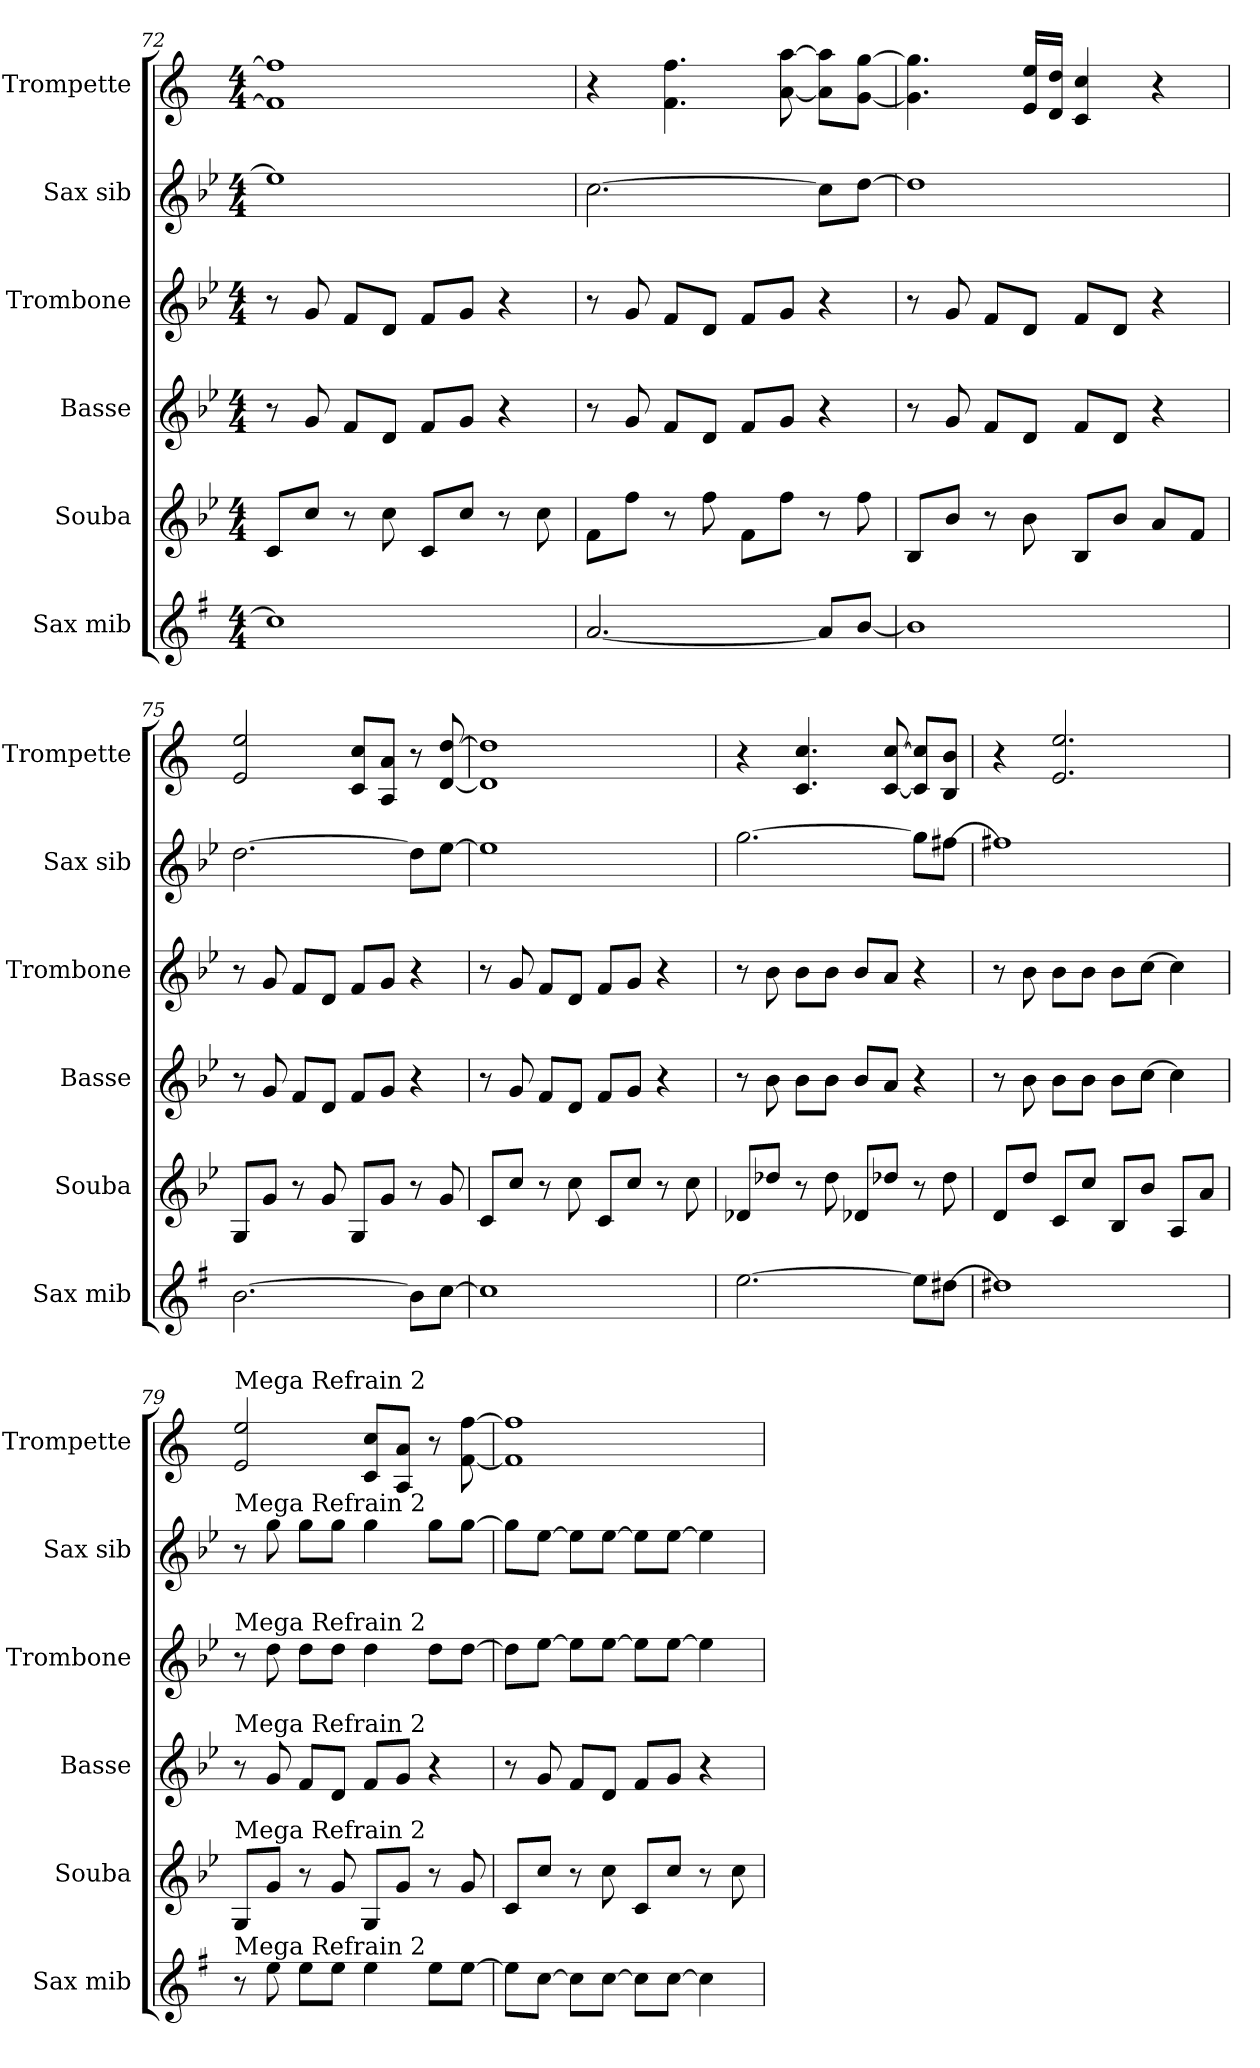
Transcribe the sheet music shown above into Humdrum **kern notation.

**kern	**kern	**kern	**kern	**kern	**kern
*part6	*part5	*part4	*part3	*part2	*part1
*staff6	*staff5	*staff4	*staff3	*staff2	*staff1
*I"Sax mib	*I"Souba	*I"Basse	*I"Trombone	*I"Sax sib	*I"Trompette
*I'Sax mib	*I'Souba	*I'Basse	*I'Trombone	*I'Sax sib	*I'Trompette
*clefG2	*clefG2	*clefG2	*clefG2	*clefG2	*clefG2
*ITrd5c9	*ITrd15c26	*ITrd8c14	*ITrd8c14	*ITrd8c14	*ITrd1c2
*k[b-e-]	*k[b-e-]	*k[b-e-]	*k[b-e-]	*k[b-e-]	*k[b-e-]
*M4/4	*M4/4	*M4/4	*M4/4	*M4/4	*M4/4
=72	=72	=72	=72	=72	=72
1e-]	8CCL	8r	8r	1e-]	1e-] 1ee-]
.	8CJ	8G	8G	.	.
.	8r	8FL	8FL	.	.
.	8C	8DJ	8DJ	.	.
.	8CCL	8FL	8FL	.	.
.	8CJ	8GJ	8GJ	.	.
.	8r	4r	4r	.	.
.	8C	.	.	.	.
=73	=73	=73	=73	=73	=73
[2.c	8FFL	8r	8r	[2.c	4r
.	8FJ	8G	8G	.	.
.	8r	8FL	8FL	.	4.e- 4.ee-
.	8F	8DJ	8DJ	.	.
.	8FFL	8FL	8FL	.	.
.	8FJ	8GJ	8GJ	.	[8g [8gg
8cL]	8r	4r	4r	8cL]	8g] 8gg]L
[8dJ	8F	.	.	[8dJ	[8f [8ffJ
=74	=74	=74	=74	=74	=74
1d]	8BBB-L	8r	8r	1d]	4.f] 4.ff]
.	8BB-J	8G	8G	.	.
.	8r	8FL	8FL	.	.
.	8BB-	8DJ	8DJ	.	16d 16ddLL
.	.	.	.	.	16c 16ccJJ
.	8BBB-L	8FL	8FL	.	4B- 4b-
.	8BB-J	8DJ	8DJ	.	.
.	8AAL	4r	4r	.	4r
.	8FFJ	.	.	.	.
=75	=75	=75	=75	=75	=75
[2.d	8GGGL	8r	8r	[2.d	2d 2dd
.	8GGJ	8G	8G	.	.
.	8r	8FL	8FL	.	.
.	8GG	8DJ	8DJ	.	.
.	8GGGL	8FL	8FL	.	8B- 8b-L
.	8GGJ	8GJ	8GJ	.	8G 8gJ
8dL]	8r	4r	4r	8dL]	8r
[8e-J	8GG	.	.	[8e-J	[8c [8cc
=76	=76	=76	=76	=76	=76
1e-]	8CCL	8r	8r	1e-]	1c] 1cc]
.	8CJ	8G	8G	.	.
.	8r	8FL	8FL	.	.
.	8C	8DJ	8DJ	.	.
.	8CCL	8FL	8FL	.	.
.	8CJ	8GJ	8GJ	.	.
.	8r	4r	4r	.	.
.	8C	.	.	.	.
=77	=77	=77	=77	=77	=77
[2.g	8DD-XL	8r	8r	[2.g	4r
.	8D-XJ	8B-	8B-	.	.
.	8r	8B-L	8B-L	.	4.B- 4.b-
.	8D-	8B-J	8B-J	.	.
.	8DD-XL	8B-L	8B-L	.	.
.	8D-XJ	8AJ	8AJ	.	[8B- [8b-
8gL]	8r	4r	4r	8gL]	8B-] 8b-]L
[8f#XJ	8D-	.	.	[8f#XJ	8A 8aJ
=78	=78	=78	=78	=78	=78
1f#X]	8DDL	8r	8r	1f#X]	4r
.	8DJ	8B-	8B-	.	.
.	8CCL	8B-L	8B-L	.	2.d 2.dd
.	8CJ	8B-J	8B-J	.	.
.	8BBB-L	8B-L	8B-L	.	.
.	8BB-J	[8cJ	[8cJ	.	.
.	8AAAL	4c]	4c]	.	.
.	8AAJ	.	.	.	.
=79	=79	=79	=79	=79	=79
!	!	!	!	!	!LO:TX:t=Mega Refrain 2
!	!	!	!	!LO:TX:t=Mega Refrain 2	!
!	!	!	!LO:TX:t=Mega Refrain 2	!	!
!	!	!LO:TX:t=Mega Refrain 2	!	!	!
!	!LO:TX:t=Mega Refrain 2	!	!	!	!
!LO:TX:t=Mega Refrain 2	!	!	!	!	!
8r	8GGGL	8r	8r	8r	2d 2dd
8g	8GGJ	8G	8d	8g	.
8gL	8r	8FL	8dL	8gL	.
8gJ	8GG	8DJ	8dJ	8gJ	.
4g	8GGGL	8FL	4d	4g	8B- 8b-L
.	8GGJ	8GJ	.	.	8G 8gJ
8gL	8r	4r	8dL	8gL	8r
[8gJ	8GG	.	[8dJ	[8gJ	[8e- [8ee-
=80	=80	=80	=80	=80	=80
8gL]	8CCL	8r	8dL]	8gL]	1e-] 1ee-]
[8e-J	8CJ	8G	[8e-J	[8e-J	.
8e-L]	8r	8FL	8e-L]	8e-L]	.
[8e-J	8C	8DJ	[8e-J	[8e-J	.
8e-L]	8CCL	8FL	8e-L]	8e-L]	.
[8e-J	8CJ	8GJ	[8e-J	[8e-J	.
4e-]	8r	4r	4e-]	4e-]	.
.	8C	.	.	.	.
=	=	=	=	=	=
*-	*-	*-	*-	*-	*-
